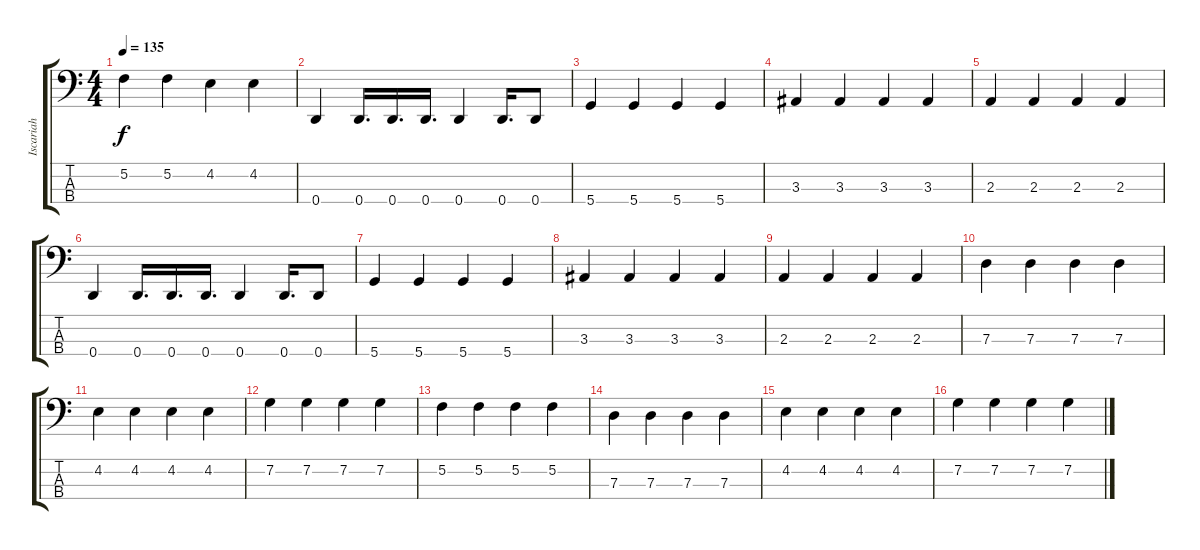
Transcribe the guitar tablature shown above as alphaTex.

\track ("Iscariah" "Iscariah") {instrument electricbassfinger}
\staff {score tabs}
\tuning (F2 C2 G1 D1) {hide}
\ts (4 4)
\tempo 135
\clef f4
\ks c
5.2.4{dy f} 5.2.4 4.2.4 4.2.4 |
0.4.4 0.4.16{d} 0.4.16{d} 0.4.16{d} 0.4.4 0.4.16{d} 0.4.8 |
5.4.4 5.4.4 5.4.4 5.4.4 |
3.3.4 3.3.4 3.3.4 3.3.4 |
2.3.4 2.3.4 2.3.4 2.3.4 |
0.4.4 0.4.16{d} 0.4.16{d} 0.4.16{d} 0.4.4 0.4.16{d} 0.4.8 |
5.4.4 5.4.4 5.4.4 5.4.4 |
3.3.4 3.3.4 3.3.4 3.3.4 |
2.3.4 2.3.4 2.3.4 2.3.4 |
7.3.4 7.3.4 7.3.4 7.3.4 |
4.2.4 4.2.4 4.2.4 4.2.4 |
7.2.4 7.2.4 7.2.4 7.2.4 |
5.2.4 5.2.4 5.2.4 5.2.4 |
7.3.4 7.3.4 7.3.4 7.3.4 |
4.2.4 4.2.4 4.2.4 4.2.4 |
7.2.4 7.2.4 7.2.4 7.2.4
